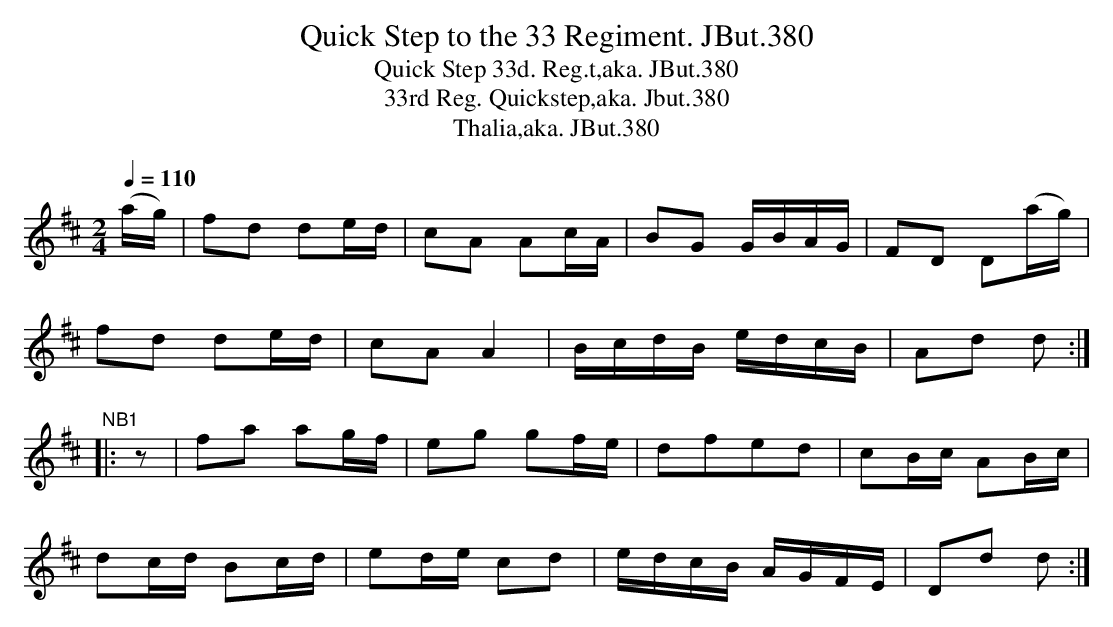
X:1
T:Quick Step to the 33 Regiment. JBut.380
T:Quick Step 33d. Reg.t,aka. JBut.380
T:33rd Reg. Quickstep,aka. Jbut.380
T:Thalia,aka. JBut.380
M:2/4
L:1/8
Q:1/4=110
K:D
(a/g/)|fd de/d/|cA Ac/A/|BG G/B/A/G/|FD D(a/g/)|
fd de/d/|cA A2|B/c/d/B/ e/d/c/B/|Ad d:|
"NB1"|:z|fa ag/f/|eg gf/e/|dfed|cB/c/ AB/c/|
dc/d/ Bc/d/|ed/e/  cd|e/d/c/B/ A/G/F/E/|Dd d:|
